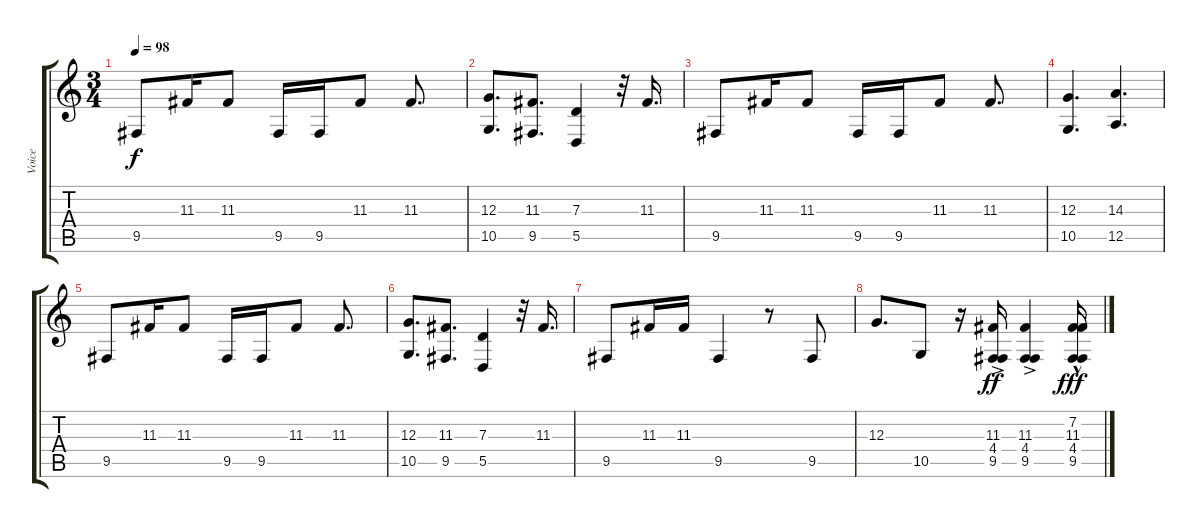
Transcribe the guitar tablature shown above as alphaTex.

\track ("Voice" "Voice") {instrument lead6voice}
\staff {score tabs}
\tuning (E4 B3 G3 D3 A2 E2) {hide}
\ts (3 4)
\tempo 98
\clef g2
\ks c
9.5.8{dy f} 11.3.16 11.3.8 9.5.16 9.5.16 11.3.8 11.3.8{d} |
(12.3 10.5).8{d} (11.3 9.5).8{d} (7.3 5.5).4 r.32 11.3.16{d} |
9.5.8 11.3.16 11.3.8 9.5.16 9.5.16 11.3.8 11.3.8{d} |
(12.3 10.5).4{d} (14.3 12.5).4{d} |
9.5.8 11.3.16 11.3.8 9.5.16 9.5.16 11.3.8 11.3.8{d} |
(12.3 10.5).8{d} (11.3 9.5).8{d} (7.3 5.5).4 r.32 11.3.16{d} |
9.5.8 11.3.16 11.3.16 9.5.4 r.8 9.5.8 |
12.3.8{d} 10.5.8 r.16 (11.3{ac} 4.4{ac} 9.5{ac}).16{dy ff} (11.3{ac} 4.4{ac} 9.5{ac}).4 (7.2 11.3{hac} 4.4{hac} 9.5{hac}).16{dy fff}
